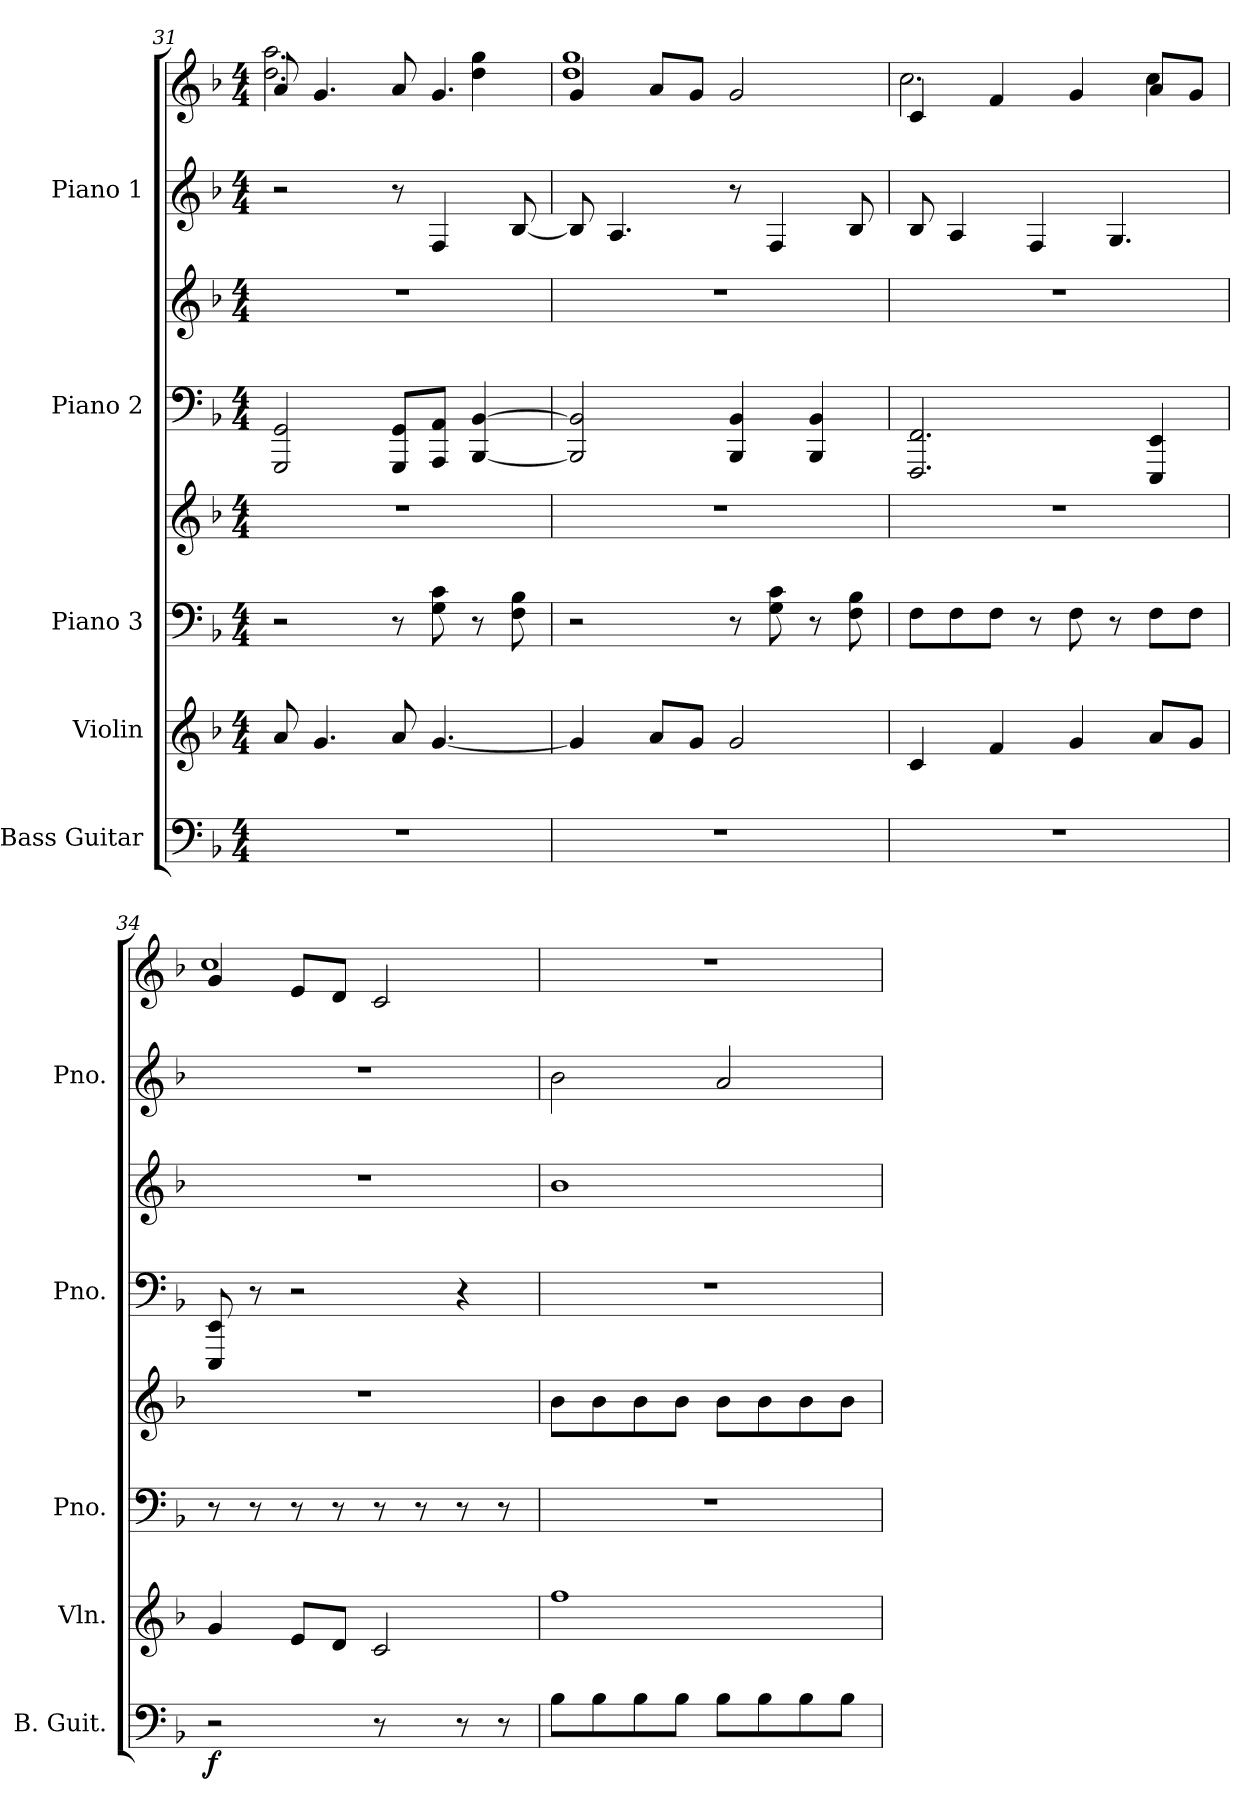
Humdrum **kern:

**kern	**dynam	**kern	**kern	**kern	**kern	**kern	**kern	**kern
*part5	*part5	*part4	*part3	*part3	*part2	*part2	*part1	*part1
*staff8	*staff8	*staff7	*staff6	*staff5	*staff4	*staff3	*staff2	*staff1
*I"Bass Guitar	*	*I"Violin	*I"Piano 3	*	*I"Piano 2	*	*I"Piano 1	*
*I'B. Guit.	*	*I'Vln.	*I'Pno.	*	*I'Pno.	*	*I'Pno.	*
*clefF4	*	*clefG2	*clefF4	*clefG2	*clefF4	*clefG2	*clefG2	*clefG2
*ITrd7c12	*	*	*	*	*	*	*	*
*k[b-]	*	*k[b-]	*k[b-]	*k[b-]	*k[b-]	*k[b-]	*k[b-]	*k[b-]
*M4/4	*	*M4/4	*M4/4	*M4/4	*M4/4	*M4/4	*M4/4	*M4/4
=31	=31	=31	=31	=31	=31	=31	=31	=31
*	*	*	*	*	*	*	*	*^
1r	.	8a/	2r	1r	2GGG/ 2GG/	1r	2r	8a/	2.dd\ 2.aa\
.	.	4.g/	.	.	.	.	.	4.g/	.
.	.	8a/	8r	.	8GGG/ 8GG/L	.	8r	8a/	.
.	.	[4.g/	8G\ 8c\	.	8AAA/ 8AA/J	.	4F/	4.g/	.
.	.	.	8r	.	[4BBB-/ [4BB-/	.	.	.	4dd\ 4gg\
.	.	.	8F\ 8B-\	.	.	.	[8B-/	.	.
=32	=32	=32	=32	=32	=32	=32	=32	=32	=32
1r	.	4g/]	2r	1r	2BBB-/] 2BB-/]	1r	8B-/]	4g/	1dd 1gg
.	.	.	.	.	.	.	4.A/	.	.
.	.	8a/L	.	.	.	.	.	8a/L	.
.	.	8g/J	.	.	.	.	.	8g/J	.
.	.	2g/	8r	.	4BBB-/ 4BB-/	.	8r	2g/	.
.	.	.	8G\ 8c\	.	.	.	4F/	.	.
.	.	.	8r	.	4BBB-/ 4BB-/	.	.	.	.
.	.	.	8F\ 8B-\	.	.	.	8B-/	.	.
!!LO:PB:g=z	!!
=33	=33	=33	=33	=33	=33	=33	=33	=33	=33
1r	.	4c/	8F\L	1r	2.FFF/ 2.FF/	1r	8B-/	4c/	2.cc\
.	.	.	8F\	.	.	.	4A/	.	.
.	.	4f/	8F\J	.	.	.	.	4f/	.
.	.	.	8r	.	.	.	4F/	.	.
.	.	4g/	8F\	.	.	.	.	4g/	.
.	.	.	8r	.	.	.	4.G/	.	.
.	.	8a/L	8F\L	.	4EEE/ 4EE/	.	.	8a/L	4cc\
.	.	8g/J	8F\J	.	.	.	.	8g/J	.
=34	=34	=34	=34	=34	=34	=34	=34	=34	=34
!	!LO:DY:b	!	!	!	!	!	!	!	!
2r	f	4g/	8r	1r	8EEE/ 8EE/	1r	1r	4g/	1cc
.	.	.	8r	.	8r	.	.	.	.
.	.	8e/L	8r	.	2r	.	.	8e/L	.
.	.	8d/J	8r	.	.	.	.	8d/J	.
8r	.	2c/	8r	.	.	.	.	2c/	.
8ryy	.	.	8r	.	.	.	.	.	.
8r	.	.	8r	.	4r	.	.	.	.
8r	.	.	8r	.	.	.	.	.	.
*	*	*	*	*	*	*	*	*v	*v
=35	=35	=35	=35	=35	=35	=35	=35	=35
8BB-\L	.	1ff	1r	8b-\L	1r	1b-	2b-\	1r
8BB-\	.	.	.	8b-\	.	.	.	.
8BB-\	.	.	.	8b-\	.	.	.	.
8BB-\J	.	.	.	8b-\J	.	.	.	.
8BB-\L	.	.	.	8b-\L	.	.	2a/	.
8BB-\	.	.	.	8b-\	.	.	.	.
8BB-\	.	.	.	8b-\	.	.	.	.
8BB-\J	.	.	.	8b-\J	.	.	.	.
=	=	=	=	=	=	=	=	=
*-	*-	*-	*-	*-	*-	*-	*-	*-
